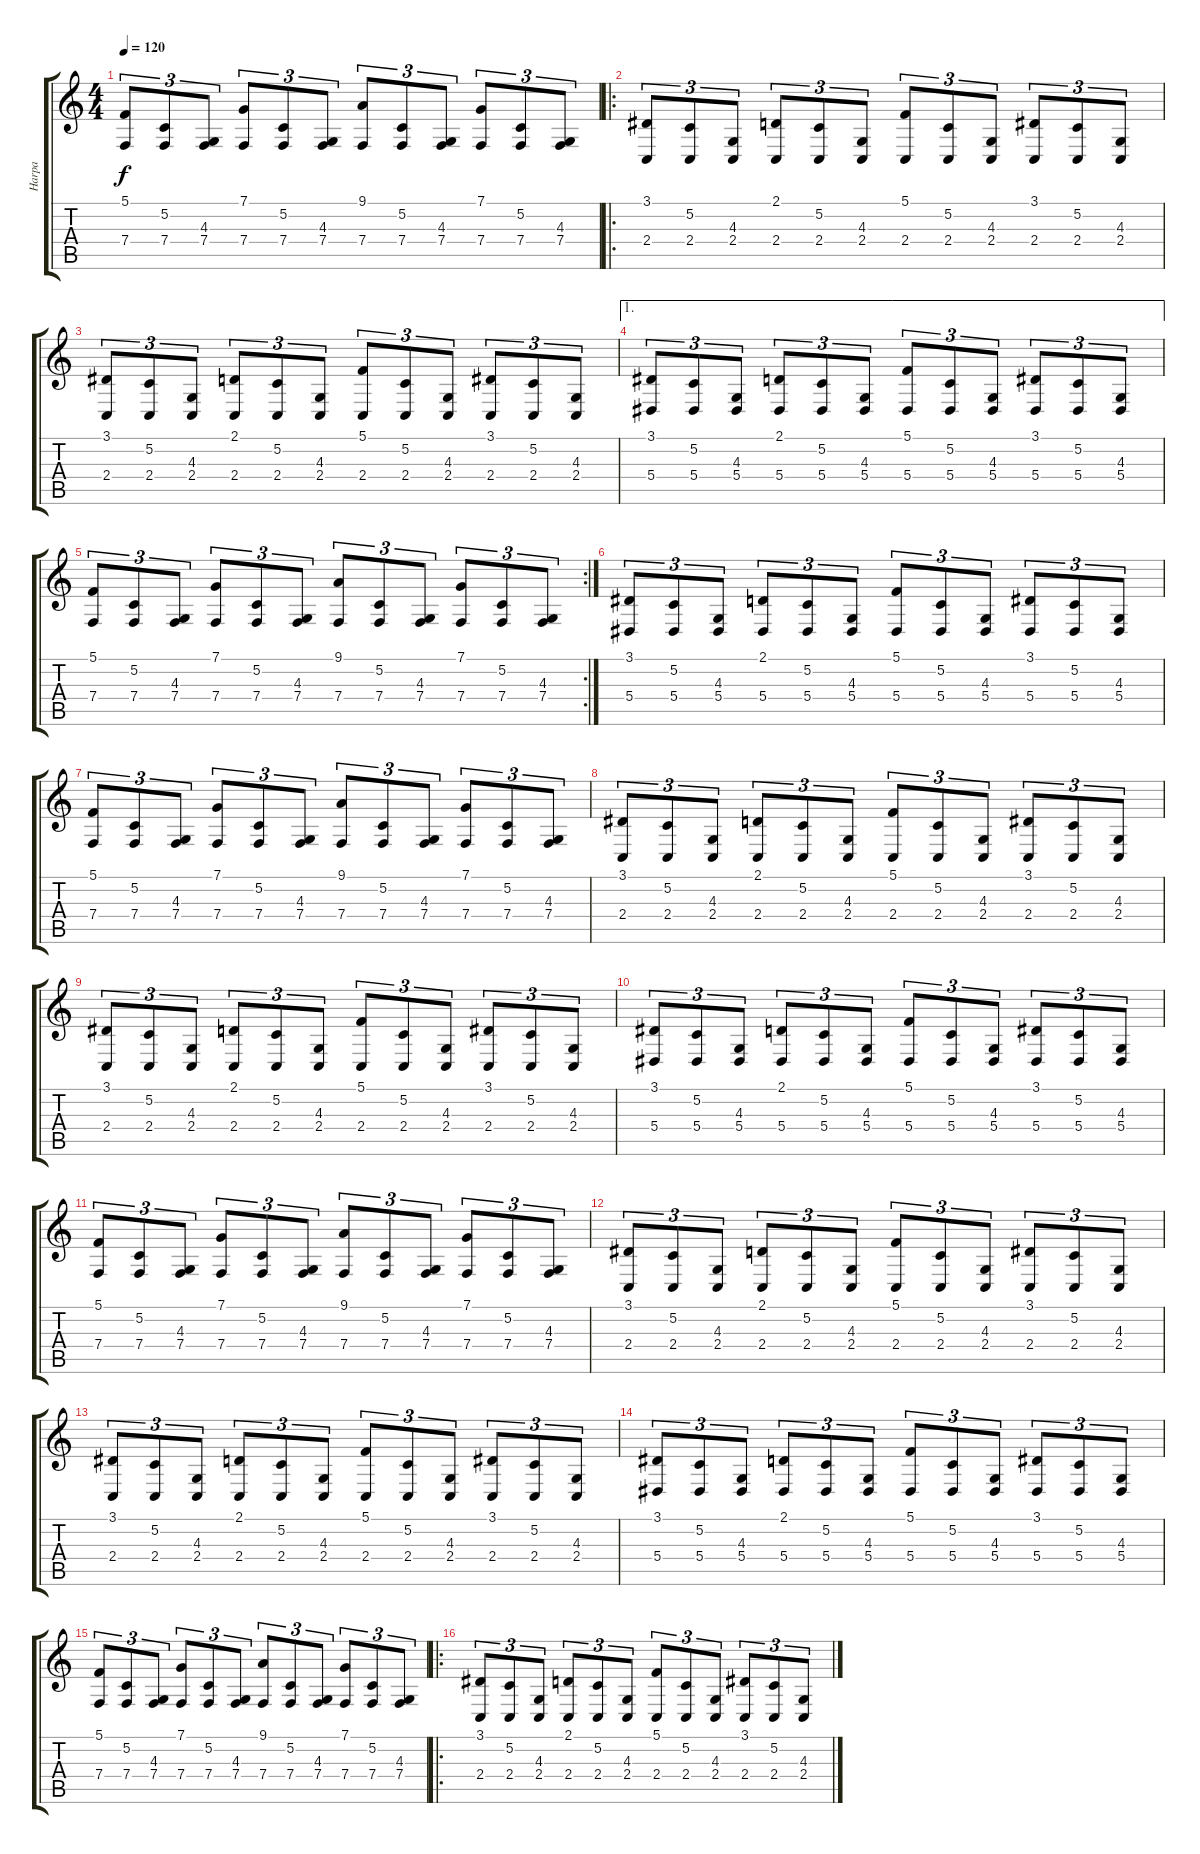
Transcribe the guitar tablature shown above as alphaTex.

\track ("Harpa" "Harpa") {instrument orchestralharp}
\staff {score tabs}
\tuning (C4 G3 Eb3 Bb2 F2 C2) {hide}
\ts (4 4)
\tempo 120
\clef g2
\ks c
(5.1 7.4).8{tu (3 2) dy f} (5.2 7.4).8{tu (3 2)} (4.3 7.4).8{tu (3 2)} (7.1 7.4).8{tu (3 2)} (5.2 7.4).8{tu (3 2)} (4.3 7.4).8{tu (3 2)} (9.1 7.4).8{tu (3 2)} (5.2 7.4).8{tu (3 2)} (4.3 7.4).8{tu (3 2)} (7.1 7.4).8{tu (3 2)} (5.2 7.4).8{tu (3 2)} (4.3 7.4).8{tu (3 2)} |
\ro
(3.1 2.4).8{tu (3 2)} (5.2 2.4).8{tu (3 2)} (4.3 2.4).8{tu (3 2)} (2.1 2.4).8{tu (3 2)} (5.2 2.4).8{tu (3 2)} (4.3 2.4).8{tu (3 2)} (5.1 2.4).8{tu (3 2)} (5.2 2.4).8{tu (3 2)} (4.3 2.4).8{tu (3 2)} (3.1 2.4).8{tu (3 2)} (5.2 2.4).8{tu (3 2)} (4.3 2.4).8{tu (3 2)} |
(3.1 2.4).8{tu (3 2)} (5.2 2.4).8{tu (3 2)} (4.3 2.4).8{tu (3 2)} (2.1 2.4).8{tu (3 2)} (5.2 2.4).8{tu (3 2)} (4.3 2.4).8{tu (3 2)} (5.1 2.4).8{tu (3 2)} (5.2 2.4).8{tu (3 2)} (4.3 2.4).8{tu (3 2)} (3.1 2.4).8{tu (3 2)} (5.2 2.4).8{tu (3 2)} (4.3 2.4).8{tu (3 2)} |
\ae 1
(3.1 5.4).8{tu (3 2)} (5.2 5.4).8{tu (3 2)} (4.3 5.4).8{tu (3 2)} (2.1 5.4).8{tu (3 2)} (5.2 5.4).8{tu (3 2)} (4.3 5.4).8{tu (3 2)} (5.1 5.4).8{tu (3 2)} (5.2 5.4).8{tu (3 2)} (4.3 5.4).8{tu (3 2)} (3.1 5.4).8{tu (3 2)} (5.2 5.4).8{tu (3 2)} (4.3 5.4).8{tu (3 2)} |
\rc 2
(5.1 7.4).8{tu (3 2)} (5.2 7.4).8{tu (3 2)} (4.3 7.4).8{tu (3 2)} (7.1 7.4).8{tu (3 2)} (5.2 7.4).8{tu (3 2)} (4.3 7.4).8{tu (3 2)} (9.1 7.4).8{tu (3 2)} (5.2 7.4).8{tu (3 2)} (4.3 7.4).8{tu (3 2)} (7.1 7.4).8{tu (3 2)} (5.2 7.4).8{tu (3 2)} (4.3 7.4).8{tu (3 2)} |
(3.1 5.4).8{tu (3 2)} (5.2 5.4).8{tu (3 2)} (4.3 5.4).8{tu (3 2)} (2.1 5.4).8{tu (3 2)} (5.2 5.4).8{tu (3 2)} (4.3 5.4).8{tu (3 2)} (5.1 5.4).8{tu (3 2)} (5.2 5.4).8{tu (3 2)} (4.3 5.4).8{tu (3 2)} (3.1 5.4).8{tu (3 2)} (5.2 5.4).8{tu (3 2)} (4.3 5.4).8{tu (3 2)} |
(5.1 7.4).8{tu (3 2)} (5.2 7.4).8{tu (3 2)} (4.3 7.4).8{tu (3 2)} (7.1 7.4).8{tu (3 2)} (5.2 7.4).8{tu (3 2)} (4.3 7.4).8{tu (3 2)} (9.1 7.4).8{tu (3 2)} (5.2 7.4).8{tu (3 2)} (4.3 7.4).8{tu (3 2)} (7.1 7.4).8{tu (3 2)} (5.2 7.4).8{tu (3 2)} (4.3 7.4).8{tu (3 2)} |
(3.1 2.4).8{tu (3 2)} (5.2 2.4).8{tu (3 2)} (4.3 2.4).8{tu (3 2)} (2.1 2.4).8{tu (3 2)} (5.2 2.4).8{tu (3 2)} (4.3 2.4).8{tu (3 2)} (5.1 2.4).8{tu (3 2)} (5.2 2.4).8{tu (3 2)} (4.3 2.4).8{tu (3 2)} (3.1 2.4).8{tu (3 2)} (5.2 2.4).8{tu (3 2)} (4.3 2.4).8{tu (3 2)} |
(3.1 2.4).8{tu (3 2)} (5.2 2.4).8{tu (3 2)} (4.3 2.4).8{tu (3 2)} (2.1 2.4).8{tu (3 2)} (5.2 2.4).8{tu (3 2)} (4.3 2.4).8{tu (3 2)} (5.1 2.4).8{tu (3 2)} (5.2 2.4).8{tu (3 2)} (4.3 2.4).8{tu (3 2)} (3.1 2.4).8{tu (3 2)} (5.2 2.4).8{tu (3 2)} (4.3 2.4).8{tu (3 2)} |
(3.1 5.4).8{tu (3 2)} (5.2 5.4).8{tu (3 2)} (4.3 5.4).8{tu (3 2)} (2.1 5.4).8{tu (3 2)} (5.2 5.4).8{tu (3 2)} (4.3 5.4).8{tu (3 2)} (5.1 5.4).8{tu (3 2)} (5.2 5.4).8{tu (3 2)} (4.3 5.4).8{tu (3 2)} (3.1 5.4).8{tu (3 2)} (5.2 5.4).8{tu (3 2)} (4.3 5.4).8{tu (3 2)} |
(5.1 7.4).8{tu (3 2)} (5.2 7.4).8{tu (3 2)} (4.3 7.4).8{tu (3 2)} (7.1 7.4).8{tu (3 2)} (5.2 7.4).8{tu (3 2)} (4.3 7.4).8{tu (3 2)} (9.1 7.4).8{tu (3 2)} (5.2 7.4).8{tu (3 2)} (4.3 7.4).8{tu (3 2)} (7.1 7.4).8{tu (3 2)} (5.2 7.4).8{tu (3 2)} (4.3 7.4).8{tu (3 2)} |
(3.1 2.4).8{tu (3 2)} (5.2 2.4).8{tu (3 2)} (4.3 2.4).8{tu (3 2)} (2.1 2.4).8{tu (3 2)} (5.2 2.4).8{tu (3 2)} (4.3 2.4).8{tu (3 2)} (5.1 2.4).8{tu (3 2)} (5.2 2.4).8{tu (3 2)} (4.3 2.4).8{tu (3 2)} (3.1 2.4).8{tu (3 2)} (5.2 2.4).8{tu (3 2)} (4.3 2.4).8{tu (3 2)} |
(3.1 2.4).8{tu (3 2)} (5.2 2.4).8{tu (3 2)} (4.3 2.4).8{tu (3 2)} (2.1 2.4).8{tu (3 2)} (5.2 2.4).8{tu (3 2)} (4.3 2.4).8{tu (3 2)} (5.1 2.4).8{tu (3 2)} (5.2 2.4).8{tu (3 2)} (4.3 2.4).8{tu (3 2)} (3.1 2.4).8{tu (3 2)} (5.2 2.4).8{tu (3 2)} (4.3 2.4).8{tu (3 2)} |
(3.1 5.4).8{tu (3 2)} (5.2 5.4).8{tu (3 2)} (4.3 5.4).8{tu (3 2)} (2.1 5.4).8{tu (3 2)} (5.2 5.4).8{tu (3 2)} (4.3 5.4).8{tu (3 2)} (5.1 5.4).8{tu (3 2)} (5.2 5.4).8{tu (3 2)} (4.3 5.4).8{tu (3 2)} (3.1 5.4).8{tu (3 2)} (5.2 5.4).8{tu (3 2)} (4.3 5.4).8{tu (3 2)} |
(5.1 7.4).8{tu (3 2)} (5.2 7.4).8{tu (3 2)} (4.3 7.4).8{tu (3 2)} (7.1 7.4).8{tu (3 2)} (5.2 7.4).8{tu (3 2)} (4.3 7.4).8{tu (3 2)} (9.1 7.4).8{tu (3 2)} (5.2 7.4).8{tu (3 2)} (4.3 7.4).8{tu (3 2)} (7.1 7.4).8{tu (3 2)} (5.2 7.4).8{tu (3 2)} (4.3 7.4).8{tu (3 2)} |
\ro
(3.1 2.4).8{tu (3 2)} (5.2 2.4).8{tu (3 2)} (4.3 2.4).8{tu (3 2)} (2.1 2.4).8{tu (3 2)} (5.2 2.4).8{tu (3 2)} (4.3 2.4).8{tu (3 2)} (5.1 2.4).8{tu (3 2)} (5.2 2.4).8{tu (3 2)} (4.3 2.4).8{tu (3 2)} (3.1 2.4).8{tu (3 2)} (5.2 2.4).8{tu (3 2)} (4.3 2.4).8{tu (3 2)}
